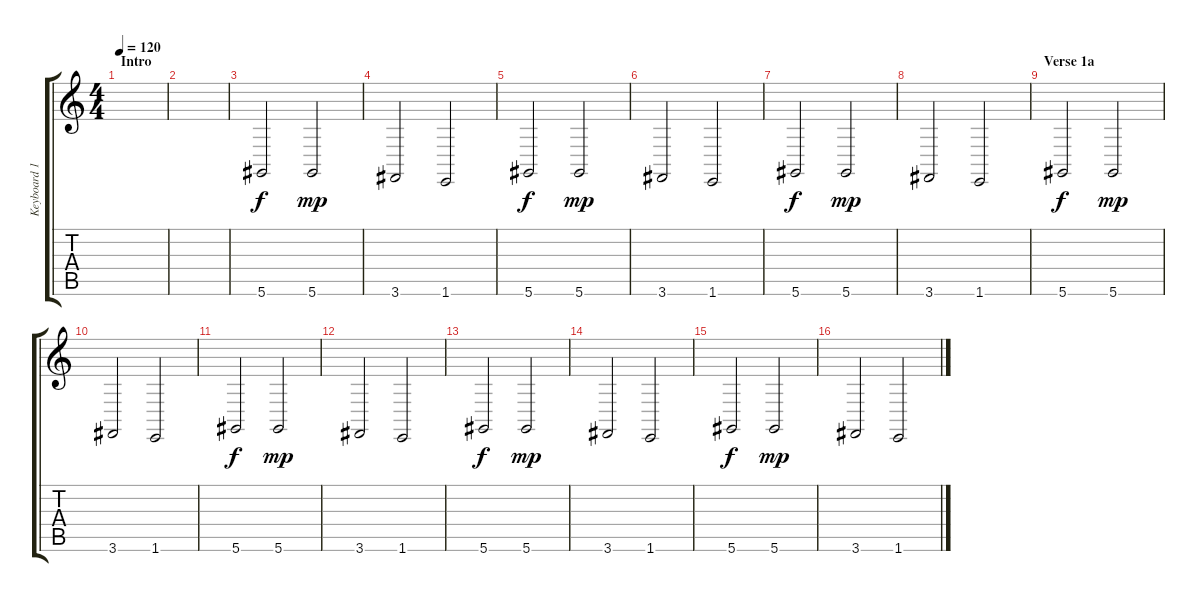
\track ("Keyboard 1" "Keyboard 1") {instrument electricgrandpiano}
\staff {score tabs}
\tuning (Eb4 Bb3 Gb3 Db3 Ab2 Eb2) {hide}
\ts (4 4)
\section ("" "Intro")
\tempo 120
\clef g2
\ks c
|
|
5.6.2 5.6.2{dy mp} |
3.6.2 1.6.2 |
5.6.2{dy f} 5.6.2{dy mp} |
3.6.2 1.6.2 |
5.6.2{dy f} 5.6.2{dy mp} |
3.6.2 1.6.2 |
\section ("" "Verse 1a")
5.6.2{dy f} 5.6.2{dy mp} |
3.6.2 1.6.2 |
5.6.2{dy f} 5.6.2{dy mp} |
3.6.2 1.6.2 |
5.6.2{dy f} 5.6.2{dy mp} |
3.6.2 1.6.2 |
5.6.2{dy f} 5.6.2{dy mp} |
3.6.2 1.6.2
